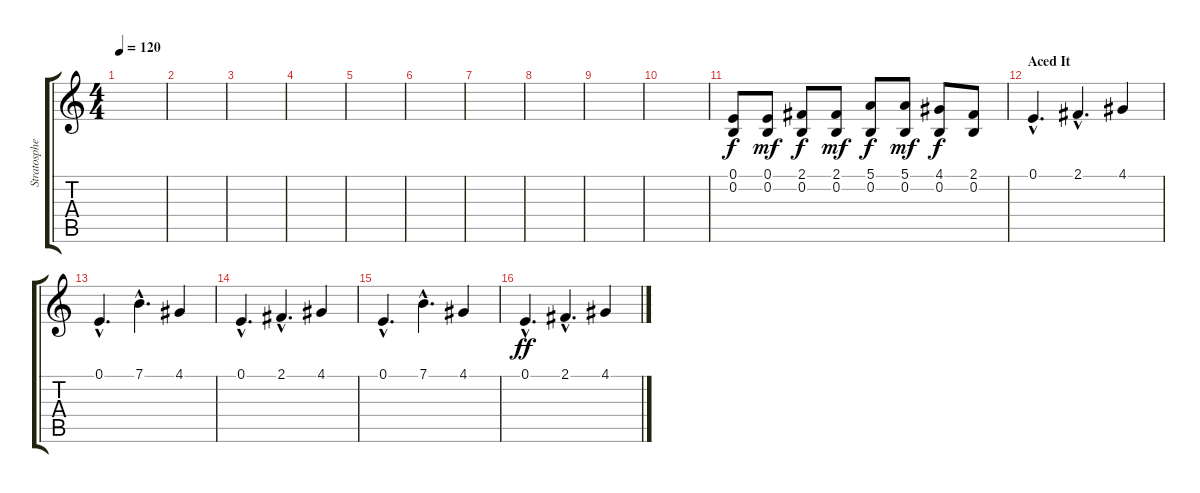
\track ("Stratosphere" "Stratosphe") {instrument honkytonkpiano}
\staff {score tabs}
\tuning (E4 B3 G3 D3 A2 E2) {hide}
\ts (4 4)
\tempo 120
\clef g2
\ks c
|
|
|
|
|
|
|
|
|
|
(0.1 0.2).8 (0.1 0.2).8{dy mf} (2.1 0.2).8{dy f} (2.1 0.2).8{dy mf} (5.1 0.2).8{dy f} (5.1 0.2).8{dy mf} (4.1 0.2).8{dy f} (2.1 0.2).8 |
\section ("" "Aced It")
0.1{hac}.4{d} 2.1{hac}.4{d} 4.1.4 |
0.1{hac}.4{d} 7.1{hac}.4{d} 4.1.4 |
0.1{hac}.4{d} 2.1{hac}.4{d} 4.1.4 |
0.1{hac}.4{d} 7.1{hac}.4{d} 4.1.4 |
0.1{hac}.4{d dy ff} 2.1{hac}.4{d} 4.1.4
